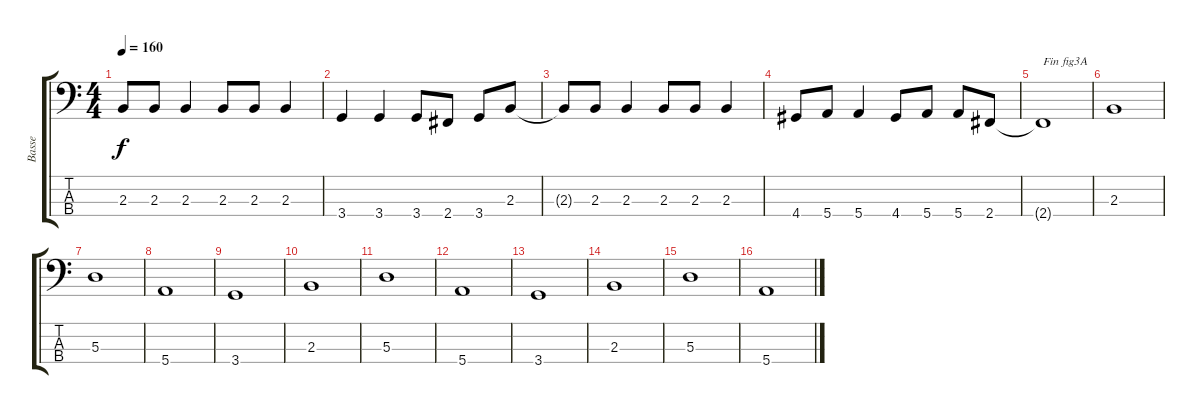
\track ("Basse" "Basse") {instrument electricbasspick}
\staff {score tabs}
\tuning (G2 D2 A1 E1) {hide}
\ts (4 4)
\tempo 160
\clef f4
\ks c
2.3{t}.8{dy f} 2.3.8 2.3.4 2.3.8 2.3.8 2.3.4 |
3.4.4 3.4.4 3.4.8 2.4.8 3.4.8 2.3.8 |
2.3{t}.8 2.3.8 2.3.4 2.3.8 2.3.8 2.3.4 |
4.4.8 5.4.8 5.4.4 4.4.8 5.4.8 5.4.8 2.4.8 |
2.4{t}.1{txt "Fin fig3A"} |
2.3.1 |
5.3.1 |
5.4.1 |
3.4.1 |
2.3.1 |
5.3.1 |
5.4.1 |
3.4.1 |
2.3.1 |
5.3.1 |
5.4.1
